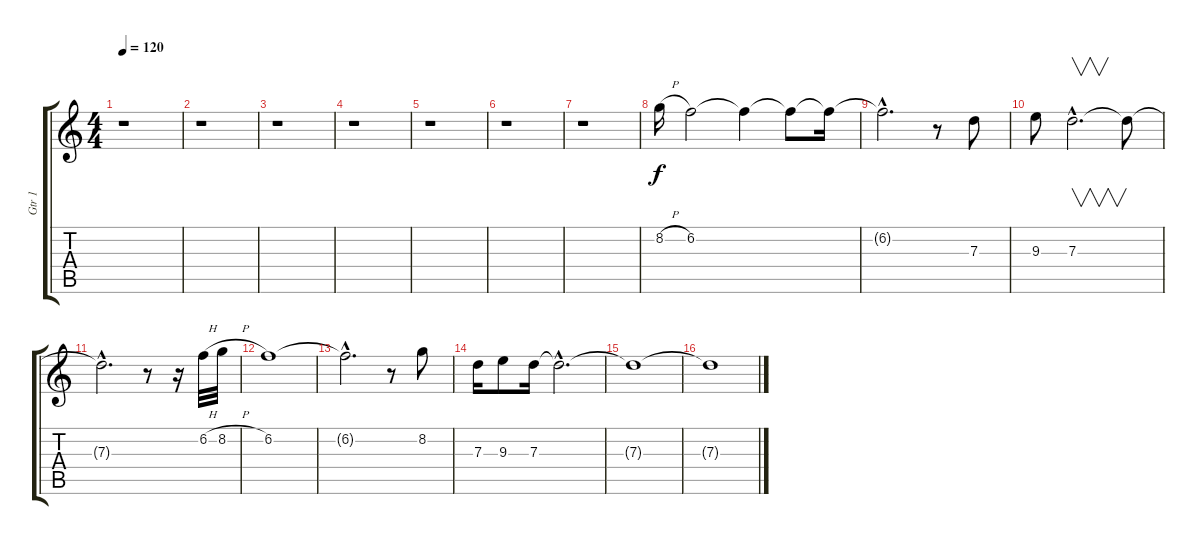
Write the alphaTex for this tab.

\track ("Gtr 1" "Gtr 1") {instrument distortionguitar}
\staff {score tabs}
\tuning (E4 B3 G3 D3 A2 E2) {hide}
\ts (4 4)
\tempo 120
\clef g2
\ks c
r.1{dy f} |
r.1 |
r.1 |
r.1 |
r.1 |
r.1 |
r.1 |
8.2{h}.16 6.2.2 6.2{t}.4 6.2{t}.8 6.2{t}.16 |
6.2{hac t}.2{d} r.8 7.3.8 |
9.3.8 7.3{hac}.2{v d} 7.3{t}.8 |
7.3{hac t}.2{d} r.8 r.16 6.2{h}.32 8.2{h}.32 |
6.2.1 |
6.2{hac t}.2{d} r.8 8.2.8 |
7.3.16 9.3.8 7.3.16 7.3{hac t}.2{d} |
7.3{t}.1 |
7.3{t}.1
